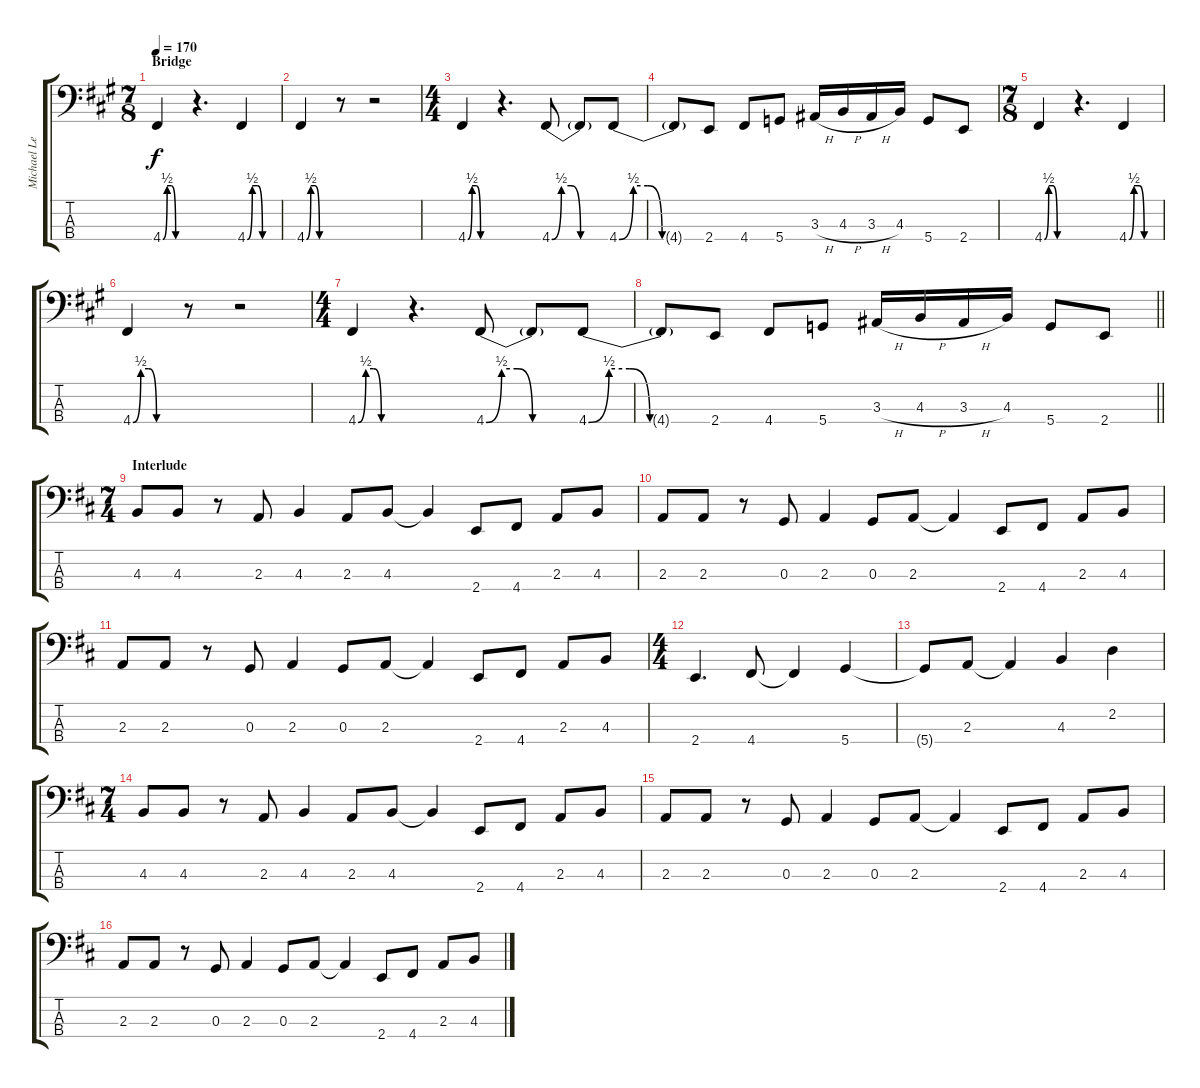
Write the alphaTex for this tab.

\track ("Michael LePond Bass" "Michael Le") {instrument electricbassfinger}
\staff {score tabs}
\tuning (F2 C2 G1 D1) {hide}
\ts (7 8)
\section ("" "Bridge")
\tempo 170
\clef f4
\ks f#minor
4.4{be (custom 0 0 10 2 20 2 30 0 60 0)}.4{dy f} r.4{d} 4.4{be (custom 0 0 10 2 20 2 30 0 60 0)}.4 |
4.4{be (custom 0 0 10 2 20 2 30 0 60 0)}.4 r.8 r.2 |
\ts (4 4)
4.4{be (custom 0 0 10 2 20 2 30 0 60 0)}.4 r.4{d} 4.4{be (custom 0 0 10 2 20 2 30 0 60 0)}.8 4.4{t}.8 4.4{be (custom 0 0 10 2 20 2 30 0 60 0)}.8 |
4.4{t}.8 2.4.8 4.4.8 5.4.8 3.3{h}.16 4.3{h}.16 3.3{h}.16 4.3.16 5.4.8 2.4.8 |
\ts (7 8)
4.4{be (custom 0 0 10 2 20 2 30 0 60 0)}.4 r.4{d} 4.4{be (custom 0 0 10 2 20 2 30 0 60 0)}.4 |
4.4{be (custom 0 0 10 2 20 2 30 0 60 0)}.4 r.8 r.2 |
\ts (4 4)
4.4{be (custom 0 0 10 2 20 2 30 0 60 0)}.4 r.4{d} 4.4{be (custom 0 0 10 2 20 2 30 0 60 0)}.8 4.4{t}.8 4.4{be (custom 0 0 10 2 20 2 30 0 60 0)}.8 |
\barLineRight lightlight
4.4{t}.8 2.4.8 4.4.8 5.4.8 3.3{h}.16 4.3{h}.16 3.3{h}.16 4.3.16 5.4.8 2.4.8 |
\ts (7 4)
\section ("" "Interlude")
\ks bminor
4.3.8 4.3.8 r.8 2.3.8 4.3.4 2.3.8 4.3.8 4.3{t}.4 2.4.8 4.4.8 2.3.8 4.3.8 |
2.3.8 2.3.8 r.8 0.3.8 2.3.4 0.3.8 2.3.8 2.3{t}.4 2.4.8 4.4.8 2.3.8 4.3.8 |
2.3.8 2.3.8 r.8 0.3.8 2.3.4 0.3.8 2.3.8 2.3{t}.4 2.4.8 4.4.8 2.3.8 4.3.8 |
\ts (4 4)
2.4.4{d} 4.4.8 4.4{t}.4 5.4.4 |
5.4{t}.8 2.3.8 2.3{t}.4 4.3.4 2.2.4 |
\ts (7 4)
4.3.8 4.3.8 r.8 2.3.8 4.3.4 2.3.8 4.3.8 4.3{t}.4 2.4.8 4.4.8 2.3.8 4.3.8 |
2.3.8 2.3.8 r.8 0.3.8 2.3.4 0.3.8 2.3.8 2.3{t}.4 2.4.8 4.4.8 2.3.8 4.3.8 |
2.3.8 2.3.8 r.8 0.3.8 2.3.4 0.3.8 2.3.8 2.3{t}.4 2.4.8 4.4.8 2.3.8 4.3.8
